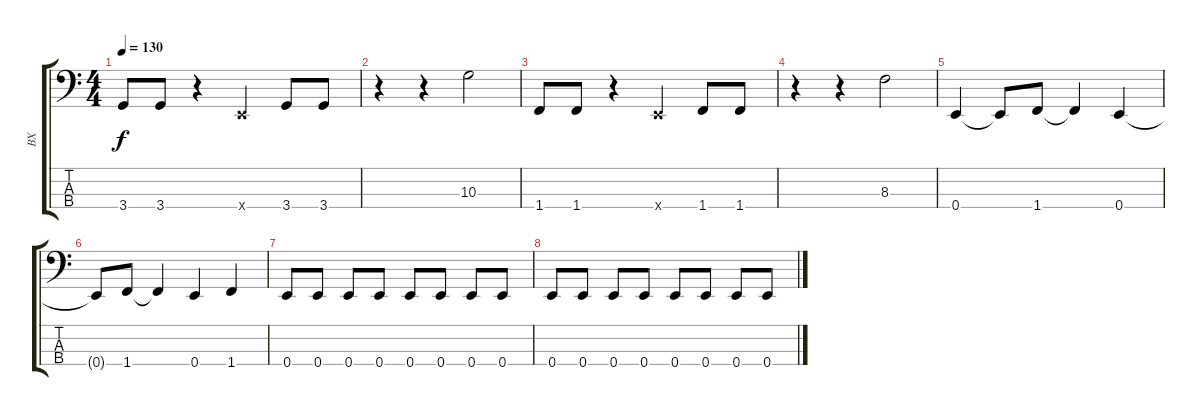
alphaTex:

\track ("BX" "BX") {instrument electricbassfinger}
\staff {score tabs}
\tuning (G2 D2 A1 E1) {hide}
\ts (4 4)
\tempo 130
\clef f4
\ks c
3.4.8{dy f} 3.4.8 r.4 0.4{x}.4 3.4.8 3.4.8 |
r.4 r.4 10.3.2 |
1.4.8 1.4.8 r.4 0.4{x}.4 1.4.8 1.4.8 |
r.4 r.4 8.3.2 |
0.4.4 0.4{t}.8 1.4.8 1.4{t}.4 0.4.4 |
0.4{t}.8 1.4.8 1.4{t}.4 0.4.4 1.4.4 |
0.4.8 0.4.8 0.4.8 0.4.8 0.4.8 0.4.8 0.4.8 0.4.8 |
0.4.8 0.4.8 0.4.8 0.4.8 0.4.8 0.4.8 0.4.8 0.4.8
